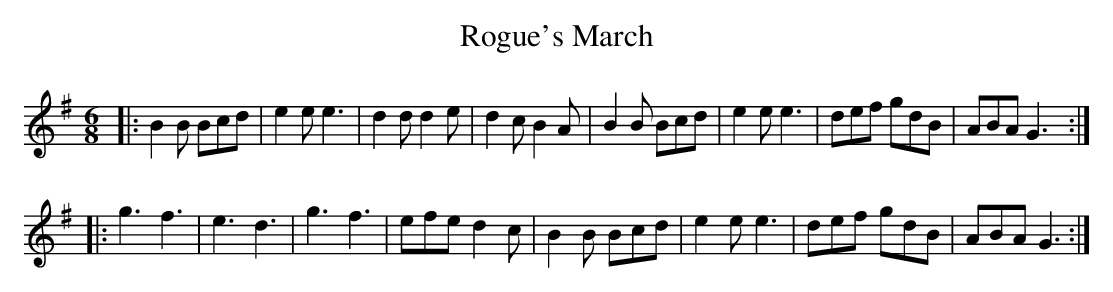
X:1
T: Rogue's March
M: 6/8
L: 1/8
K: G
|:\
B2B Bcd | e2e e3 | d2d d2e | d2c B2A |\
B2B Bcd | e2e e3 | def gdB | ABA G3 :|
|:\
g3  f3  | e3  d3 | g3  f3  | efe d2c |\
B2B Bcd | e2e e3 | def gdB | ABA G3 :|
